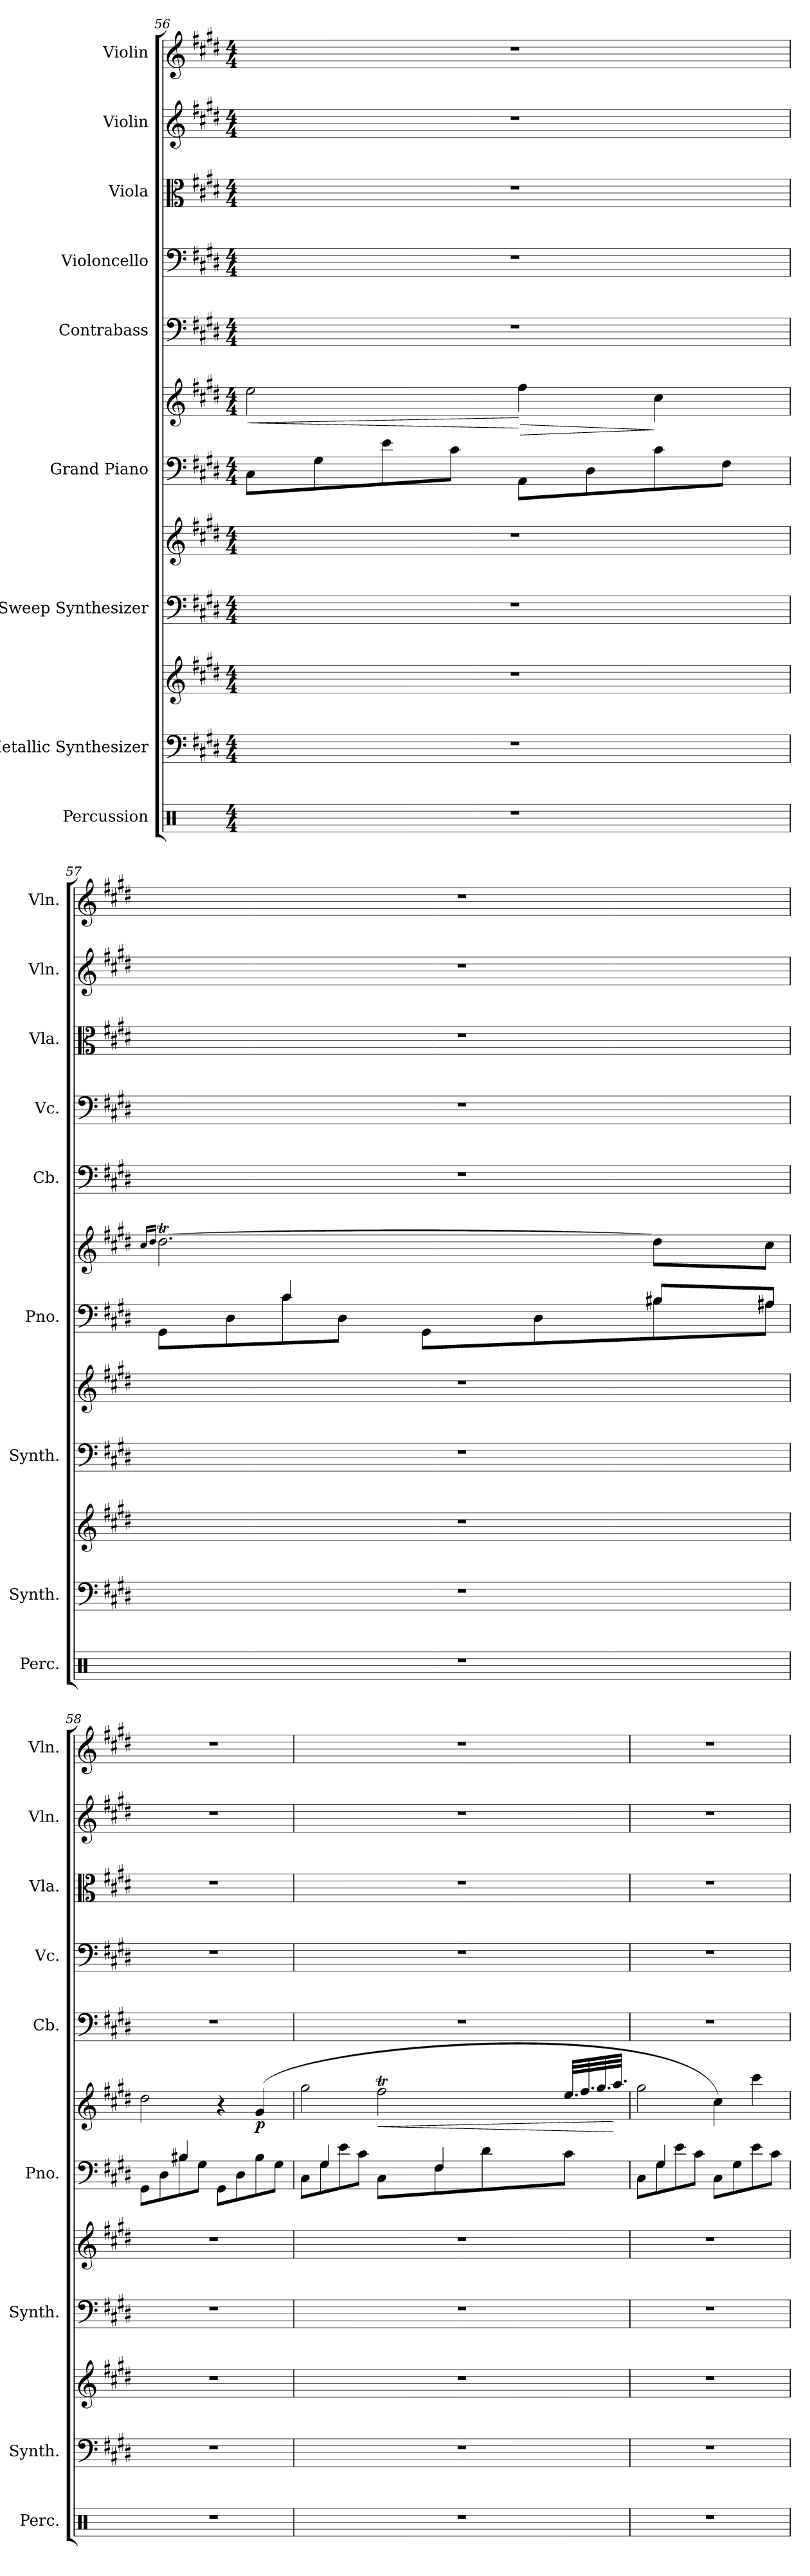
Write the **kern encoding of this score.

**kern	**kern	**kern	**kern	**kern	**kern	**kern	**dynam	**kern	**kern	**kern	**kern	**kern
*part9	*part8	*part8	*part7	*part7	*part6	*part6	*part6	*part5	*part4	*part3	*part2	*part1
*staff12	*staff11	*staff10	*staff9	*staff8	*staff7	*staff6	*staff6/7	*staff5	*staff4	*staff3	*staff2	*staff1
*I"Percussion	*I"Metallic Synthesizer	*	*I"Sweep Synthesizer	*	*I"Grand Piano	*	*	*I"Contrabass	*I"Violoncello	*I"Viola	*I"Violin	*I"Violin
*I'Perc.	*I'Synth.	*	*I'Synth.	*	*I'Pno.	*	*	*I'Cb.	*I'Vc.	*I'Vla.	*I'Vln.	*I'Vln.
*clefX	*clefF4	*clefG2	*clefF4	*clefG2	*clefF4	*clefG2	*	*clefF4	*clefF4	*clefC3	*clefG2	*clefG2
*	*	*	*	*	*	*	*	*ITrd7c12	*	*	*	*
*k[]	*k[f#c#g#d#]	*k[f#c#g#d#]	*k[f#c#g#d#]	*k[f#c#g#d#]	*k[f#c#g#d#]	*k[f#c#g#d#]	*	*k[f#c#g#d#]	*k[f#c#g#d#]	*k[f#c#g#d#]	*k[f#c#g#d#]	*k[f#c#g#d#]
*M4/4	*M4/4	*M4/4	*M4/4	*M4/4	*M4/4	*M4/4	*	*M4/4	*M4/4	*M4/4	*M4/4	*M4/4
=56	=56	=56	=56	=56	=56	=56	=56	=56	=56	=56	=56	=56
!	!	!	!	!	!	!	!LO:HP:b	!	!	!	!	!
1r	1r	1r	1r	1r	8C#\L	2ee\	<	1r	1r	1r	1r	1r
.	.	.	.	.	8G#\	.	.	.	.	.	.	.
.	.	.	.	.	8e\	.	.	.	.	.	.	.
.	.	.	.	.	8c#\J	.	.	.	.	.	.	.
!	!	!	!	!	!	!	!LO:HP:n=1:b	!	!	!	!	!
.	.	.	.	.	8AA\L	4ff#\	[ >	.	.	.	.	.
.	.	.	.	.	8D#\	.	.	.	.	.	.	.
.	.	.	.	.	8c#\	4cc#\	]	.	.	.	.	.
.	.	.	.	.	8F#\J	.	.	.	.	.	.	.
!!LO:PB:g=z
=57	=57	=57	=57	=57	=57	=57	=57	=57	=57	=57	=57	=57
.	.	.	.	.	.	16qcc#/LL	.	.	.	.	.	.
.	.	.	.	.	.	16qdd#/JJ	.	.	.	.	.	.
*	*	*	*	*	*^	*^	*	*	*	*	*	*
1r	1r	1r	1r	1r	8GG#\L	4ryy	[2.dd#t\	32cc#yy	.	1r	1r	1r	1r	1r
.	.	.	.	.	.	.	.	32dd#yy	.	.	.	.	.	.
.	.	.	.	.	.	.	.	32eeyy	.	.	.	.	.	.
.	.	.	.	.	.	.	.	32dd#yy	.	.	.	.	.	.
.	.	.	.	.	8D#\	.	.	32eeyy	.	.	.	.	.	.
.	.	.	.	.	.	.	.	32dd#yy	.	.	.	.	.	.
.	.	.	.	.	.	.	.	32eeyy	.	.	.	.	.	.
.	.	.	.	.	.	.	.	32dd#yy	.	.	.	.	.	.
.	.	.	.	.	8c#\	4c#/	.	32eeyy	.	.	.	.	.	.
.	.	.	.	.	.	.	.	32dd#yy	.	.	.	.	.	.
.	.	.	.	.	.	.	.	32eeyy	.	.	.	.	.	.
.	.	.	.	.	.	.	.	32dd#yy	.	.	.	.	.	.
.	.	.	.	.	8D#\J	.	.	32eeyy	.	.	.	.	.	.
.	.	.	.	.	.	.	.	32dd#yy	.	.	.	.	.	.
.	.	.	.	.	.	.	.	64eeyy	.	.	.	.	.	.
.	.	.	.	.	.	.	.	64dd#yy	.	.	.	.	.	.
.	.	.	.	.	.	.	.	64eeyy	.	.	.	.	.	.
.	.	.	.	.	.	.	.	64dd#yy	.	.	.	.	.	.
.	.	.	.	.	8GG#\L	4ryy	.	64eeyy	.	.	.	.	.	.
.	.	.	.	.	.	.	.	64dd#yy	.	.	.	.	.	.
.	.	.	.	.	.	.	.	64eeyy	.	.	.	.	.	.
.	.	.	.	.	.	.	.	64dd#yy	.	.	.	.	.	.
.	.	.	.	.	.	.	.	64eeyy	.	.	.	.	.	.
.	.	.	.	.	.	.	.	64dd#yy	.	.	.	.	.	.
.	.	.	.	.	.	.	.	64eeyy	.	.	.	.	.	.
.	.	.	.	.	.	.	.	64dd#yy	.	.	.	.	.	.
.	.	.	.	.	8D#\	.	.	64eeyy	.	.	.	.	.	.
.	.	.	.	.	.	.	.	64dd#yy	.	.	.	.	.	.
.	.	.	.	.	.	.	.	64eeyy	.	.	.	.	.	.
.	.	.	.	.	.	.	.	64dd#yy	.	.	.	.	.	.
.	.	.	.	.	.	.	.	64eeyy	.	.	.	.	.	.
.	.	.	.	.	.	.	.	64dd#yy	.	.	.	.	.	.
.	.	.	.	.	.	.	.	64eeyy	.	.	.	.	.	.
.	.	.	.	.	.	.	.	64dd#yy	.	.	.	.	.	.
.	.	.	.	.	8B#X\	8B#/L	8dd#\L]	64eeyy	.	.	.	.	.	.
.	.	.	.	.	.	.	.	64dd#yy	.	.	.	.	.	.
.	.	.	.	.	.	.	.	64eeyy	.	.	.	.	.	.
.	.	.	.	.	.	.	.	64dd#yy	.	.	.	.	.	.
.	.	.	.	.	.	.	.	64eeyy	.	.	.	.	.	.
.	.	.	.	.	.	.	.	64dd#yy	.	.	.	.	.	.
.	.	.	.	.	.	.	.	64eeyy	.	.	.	.	.	.
.	.	.	.	.	.	.	.	64dd#yy	.	.	.	.	.	.
.	.	.	.	.	8A#X\J	8A#/J	8cc#\J	8ryy	.	.	.	.	.	.
*	*	*	*	*	*	*	*v	*v	*	*	*	*	*	*
!!LO:LB:g=z
=58	=58	=58	=58	=58	=58	=58	=58	=58	=58	=58	=58	=58	=58
1r	1r	1r	1r	1r	8GG#\L	4ryy	2dd#\	.	1r	1r	1r	1r	1r
.	.	.	.	.	8D#\	.	.	.	.	.	.	.	.
.	.	.	.	.	8B#X\	4B#/	.	.	.	.	.	.	.
.	.	.	.	.	8G#\J	.	.	.	.	.	.	.	.
.	.	.	.	.	8GG#\L	2ryy	4r	.	.	.	.	.	.
.	.	.	.	.	8D#\	.	.	.	.	.	.	.	.
!	!	!	!	!	!	!	!	!LO:DY:b	!	!	!	!	!
.	.	.	.	.	8B#\	.	(>4g#/	p	.	.	.	.	.
.	.	.	.	.	8G#\J	.	.	.	.	.	.	.	.
=59	=59	=59	=59	=59	=59	=59	=59	=59	=59	=59	=59	=59	=59
*	*	*	*	*	*	*	*^	*	*	*	*	*	*
1r	1r	1r	1r	1r	8C#\L	8ryy	2gg#\	2ryy	.	1r	1r	1r	1r	1r
.	.	.	.	.	8G#\	4G#/	.	.	.	.	.	.	.	.
.	.	.	.	.	8e\	.	.	.	.	.	.	.	.	.
.	.	.	.	.	8c#\J	4ryy	.	.	.	.	.	.	.	.
!	!	!	!	!	!	!	!	!	!LO:HP:b	!	!	!	!	!
.	.	.	.	.	8C#\L	.	2ff#T\	32ff#yy	<	.	.	.	.	.
.	.	.	.	.	.	.	.	32gg#yy	.	.	.	.	.	.
.	.	.	.	.	.	.	.	32ff#yy	.	.	.	.	.	.
.	.	.	.	.	.	.	.	32gg#yy	.	.	.	.	.	.
.	.	.	.	.	8F#\	4F#/	.	32ff#yy	.	.	.	.	.	.
.	.	.	.	.	.	.	.	32gg#yy	.	.	.	.	.	.
.	.	.	.	.	.	.	.	32ff#yy	.	.	.	.	.	.
.	.	.	.	.	.	.	.	32gg#yy	.	.	.	.	.	.
.	.	.	.	.	8d#\	.	.	32ff#yy	.	.	.	.	.	.
.	.	.	.	.	.	.	.	64gg#yy	.	.	.	.	.	.
.	.	.	.	.	.	.	.	64ff#yy	.	.	.	.	.	.
.	.	.	.	.	.	.	.	64gg#yy	.	.	.	.	.	.
.	.	.	.	.	.	.	.	64ff#yy	.	.	.	.	.	.
.	.	.	.	.	.	.	.	64gg#yy	.	.	.	.	.	.
.	.	.	.	.	.	.	.	64ff#yy	.	.	.	.	.	.
*	*	*	*	*	*	*	*	*Xtuplet	*	*	*	*	*	*
.	.	.	.	.	8c#\J	8ryy	.	48.ee/LL	.	.	.	.	.	.
.	.	.	.	.	.	.	.	48.ff#/	.	.	.	.	.	.
.	.	.	.	.	.	.	.	48.gg#/	.	.	.	.	.	.
.	.	.	.	.	.	.	.	48.aa/JJ	[	.	.	.	.	.
*	*	*	*	*	*	*	*v	*v	*	*	*	*	*	*
=60	=60	=60	=60	=60	=60	=60	=60	=60	=60	=60	=60	=60	=60
1r	1r	1r	1r	1r	8C#\L	8ryy	2gg#\	.	1r	1r	1r	1r	1r
.	.	.	.	.	8G#\	4G#/	.	.	.	.	.	.	.
.	.	.	.	.	8e\	.	.	.	.	.	.	.	.
.	.	.	.	.	8c#\J	2ryy	.	.	.	.	.	.	.
.	.	.	.	.	8C#\L	.	4cc#\)	.	.	.	.	.	.
.	.	.	.	.	8G#\	.	.	.	.	.	.	.	.
!	!	!	!	!	!	!	!	!LO:DY:b	!	!	!	!	!
.	.	.	.	.	8e\	.	4ccc#\	other-dynamics	.	.	.	.	.
.	.	.	.	.	8c#\J	8ryy	.	.	.	.	.	.	.
*	*	*	*	*	*v	*v	*	*	*	*	*	*	*
=	=	=	=	=	=	=	=	=	=	=	=	=
*-	*-	*-	*-	*-	*-	*-	*-	*-	*-	*-	*-	*-
